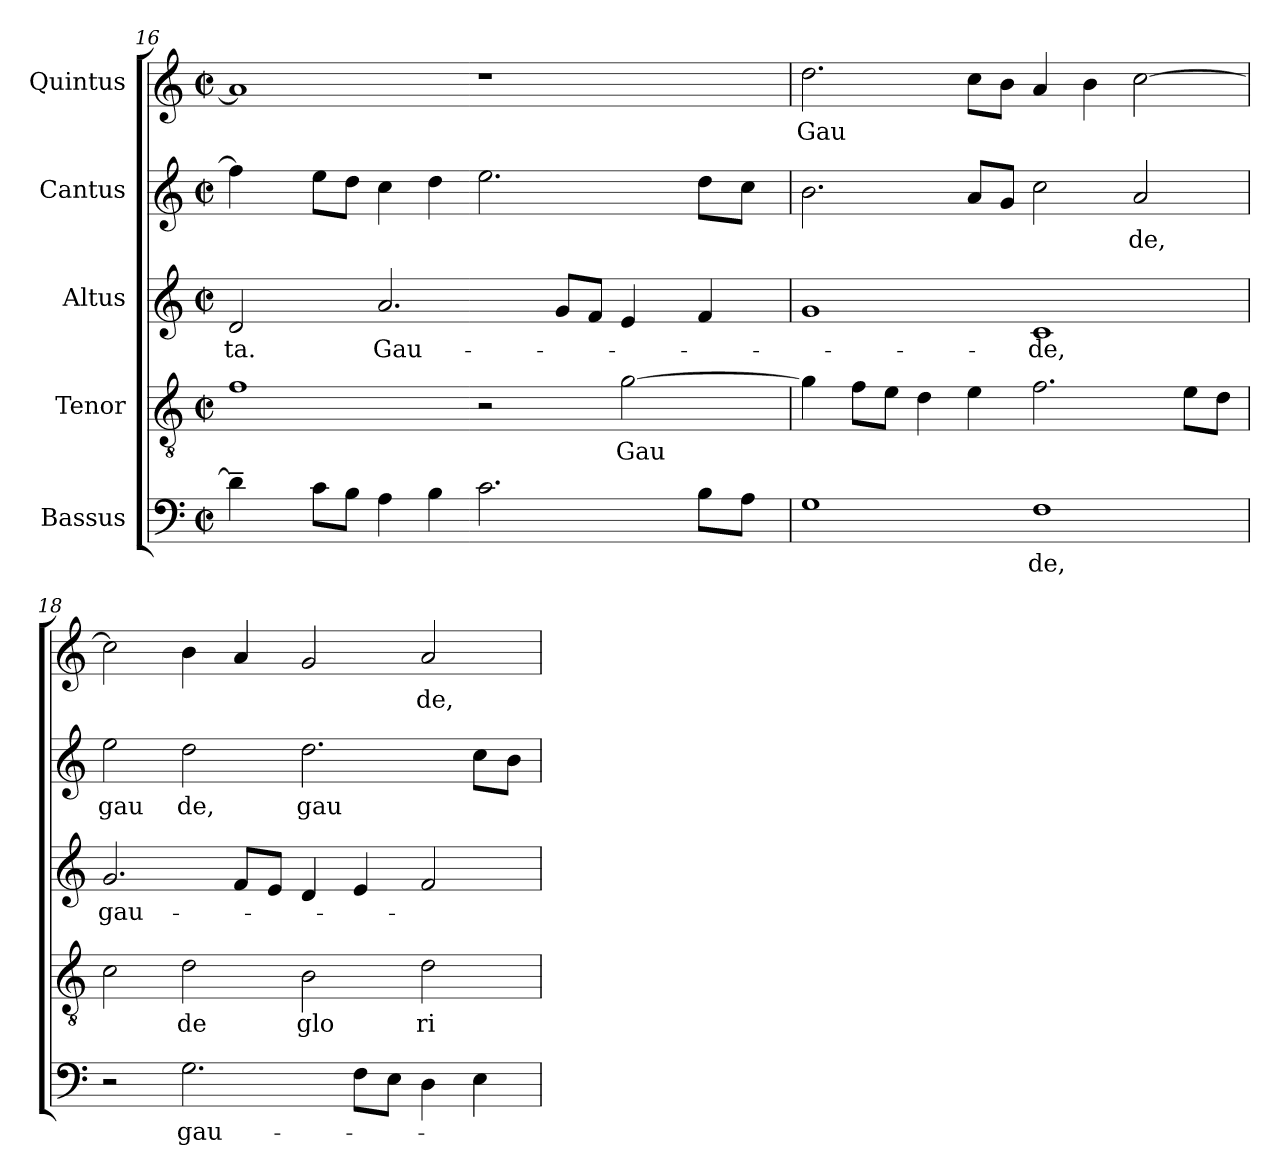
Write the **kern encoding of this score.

**kern	**text	**kern	**text	**kern	**text	**kern	**text	**kern	**text
*part5	*part5	*part4	*part4	*part3	*part3	*part2	*part2	*part1	*part1
*staff5	*staff5	*staff4	*staff4	*staff3	*staff3	*staff2	*staff2	*staff1	*staff1
*I"Bassus	*	*I"Tenor	*	*I"Altus	*	*I"Cantus	*	*I"Quintus	*
!!LO:PB:g=z
*clefF4	*	*clefGv2	*	*clefG2	*	*clefG2	*	*clefG2	*
*M2/2	*	*M2/2	*	*M2/2	*	*M2/2	*	*M2/2	*
*met(c|)	*	*met(c|)	*	*met(c|)	*	*met(c|)	*	*met(c|)	*
=16	=16	=16	=16	=16	=16	=16	=16	=16	=16
!	!	!	!	!	!LO:LY:b:cj	!	!	!	!
*^	*	*	*	*	*	*^	*	*	*
4d~>\]	8.ryy	.	1f	.	2d/	-ta.	4ff\]	16ryy	.	1a]	.
.	.	.	.	.	.	.	.	64ryy	.	.	.
.	.	.	.	.	.	.	.	1ryy	.	.	.
.	1ryy	.	.	.	.	.	.	.	.	.	.
8c\L	.	.	.	.	.	.	8ee\L	.	.	.	.
8B\J	.	.	.	.	.	.	8dd\J	.	.	.	.
!	!	!	!	!	!	!LO:LY:b	!	!	!	!	!
4A\	.	.	.	.	2.a/	Gau-	4cc\	.	.	.	.
4B\	.	.	.	.	.	.	4dd\	.	.	.	.
2.c\	.	.	2r	.	.	.	2.ee\	.	.	1r	.
.	.	.	.	.	.	.	.	2ryy	.	.	.
.	2ryy	.	.	.	.	.	.	.	.	.	.
.	.	.	.	.	8g/L	.	.	.	.	.	.
.	.	.	.	.	8f/J	.	.	.	.	.	.
!	!	!	!	!LO:LY:b	!	!	!	!	!	!	!
.	.	.	[>2g\	Gau	4e/	.	.	.	.	.	.
.	.	.	.	.	.	.	.	4ryy	.	.	.
.	4ryy	.	.	.	.	.	.	.	.	.	.
8B\L	.	.	.	.	4f/	.	8dd\L	.	.	.	.
.	.	.	.	.	.	.	.	8ryy	.	.	.
8A\J	.	.	.	.	.	.	8cc\J	.	.	.	.
.	16ryy	.	.	.	.	.	.	.	.	.	.
.	.	.	.	.	.	.	.	32.ryy	.	.	.
=17	=17	=17	=17	=17	=17	=17	=17	=17	=17	=17	=17
!	!	!	!	!	!	!	!	!	!	!	!LO:LY:b
*v	*v	*	*	*	*	*	*v	*v	*	*	*
1G	.	4g\]	.	1g	.	2.b\	.	2.dd\	Gau
.	.	8f\L	.	.	.	.	.	.	.
.	.	8e\J	.	.	.	.	.	.	.
.	.	4d\	.	.	.	.	.	.	.
.	.	4e\	.	.	.	8a/L	.	8cc\L	.
.	.	.	.	.	.	8g/J	.	8b\J	.
!	!LO:LY:b:cj	!	!	!	!LO:LY:b:cj	!	!	!	!
1F	de,	2.f\	.	1c	-de,	2cc\	.	4a/	.
.	.	.	.	.	.	.	.	4b\	.
!	!	!	!	!	!	!	!LO:LY:b:cj	!	!
.	.	.	.	.	.	2a/	-de,	[>2cc\	.
.	.	8e\L	.	.	.	.	.	.	.
.	.	8d\J	.	.	.	.	.	.	.
=18	=18	=18	=18	=18	=18	=18	=18	=18	=18
!	!	!	!	!	!LO:LY:b	!	!LO:LY:b:cj	!	!
2r	.	2c\	.	2.g/	gau-	2ee\	gau	2cc\]	.
!	!LO:LY:b	!	!LO:LY:b:cj	!	!	!	!LO:LY:b:cj	!	!
2.G\	gau-	2d\	de	.	.	2dd\	de,	4b\	.
.	.	.	.	8f/L	.	.	.	4a/	.
.	.	.	.	8e/J	.	.	.	.	.
!	!	!	!LO:LY:b:cj	!	!	!	!LO:LY:b	!	!
.	.	2B\	glo	4d/	.	2.dd\	gau	2g/	.
8F\L	.	.	.	4e/	.	.	.	.	.
8E\J	.	.	.	.	.	.	.	.	.
!	!	!	!LO:LY:b:cj	!	!	!	!	!	!LO:LY:b:cj
4D\	.	2d\	ri	2f/	.	.	.	2a/	de,
4E\	.	.	.	.	.	8cc\L	.	.	.
.	.	.	.	.	.	8b\J	.	.	.
=	=	=	=	=	=	=	=	=	=
*-	*-	*-	*-	*-	*-	*-	*-	*-	*-
